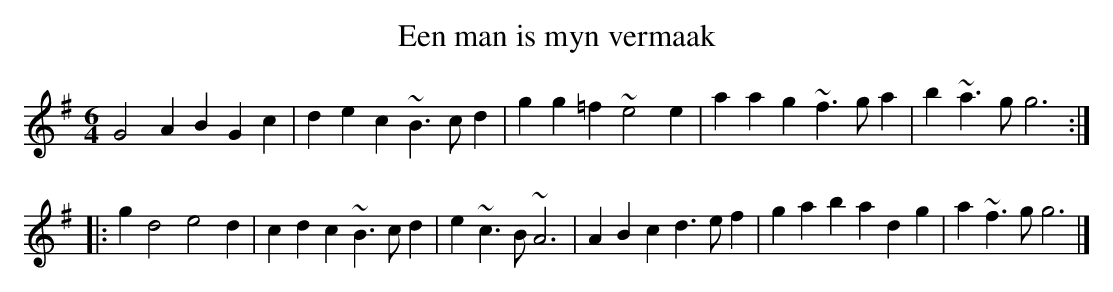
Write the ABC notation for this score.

X:1
T:Een man is myn vermaak
M:6/4
K:Gmaj
G4A2B2G2c2|d2e2c2~B3cd2|g2g2=f2~e4e2|a2a2g2~f3ga2|b2~a3gg6:|
|:g2d4e4d2|c2d2c2~B3cd2|e2~c3B~A6|A2B2c2d3ef2|g2a2b2a2d2g2|a2~f3gg6|]
